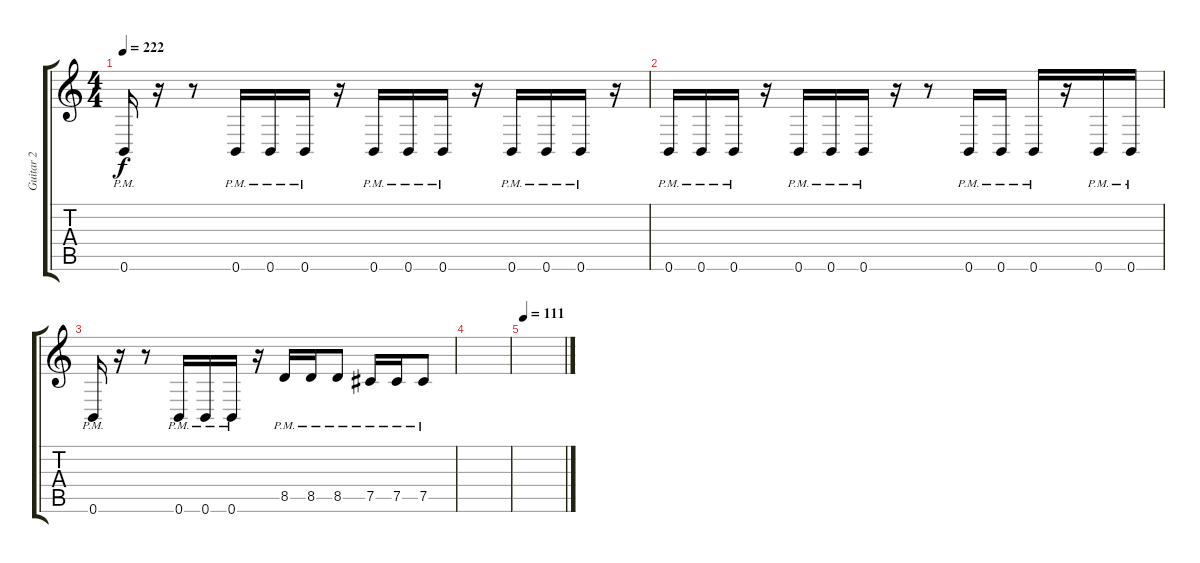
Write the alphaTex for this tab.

\track ("Guitar 2" "Guitar 2") {instrument distortionguitar}
\staff {score tabs}
\tuning (Db4 Ab3 E3 B2 Gb2 B1) {hide}
\ts (4 4)
\tempo 222
\clef g2
\ks c
0.6{pm}.16{dy f} r.16 r.8 0.6{pm}.16 0.6{pm}.16 0.6{pm}.16 r.16 0.6{pm}.16 0.6{pm}.16 0.6{pm}.16 r.16 0.6{pm}.16 0.6{pm}.16 0.6{pm}.16 r.16 |
0.6{pm}.16 0.6{pm}.16 0.6{pm}.16 r.16 0.6{pm}.16 0.6{pm}.16 0.6{pm}.16 r.16 r.8 0.6{pm}.16 0.6{pm}.16 0.6{pm}.16 r.16 0.6{pm}.16 0.6{pm}.16 |
0.6{pm}.16 r.16 r.8 0.6{pm}.16 0.6{pm}.16 0.6{pm}.16 r.16 8.5{pm}.16 8.5{pm}.16 8.5{pm}.8 7.5{pm}.16 7.5{pm}.16 7.5{pm}.8 |
|
\tempo 111
